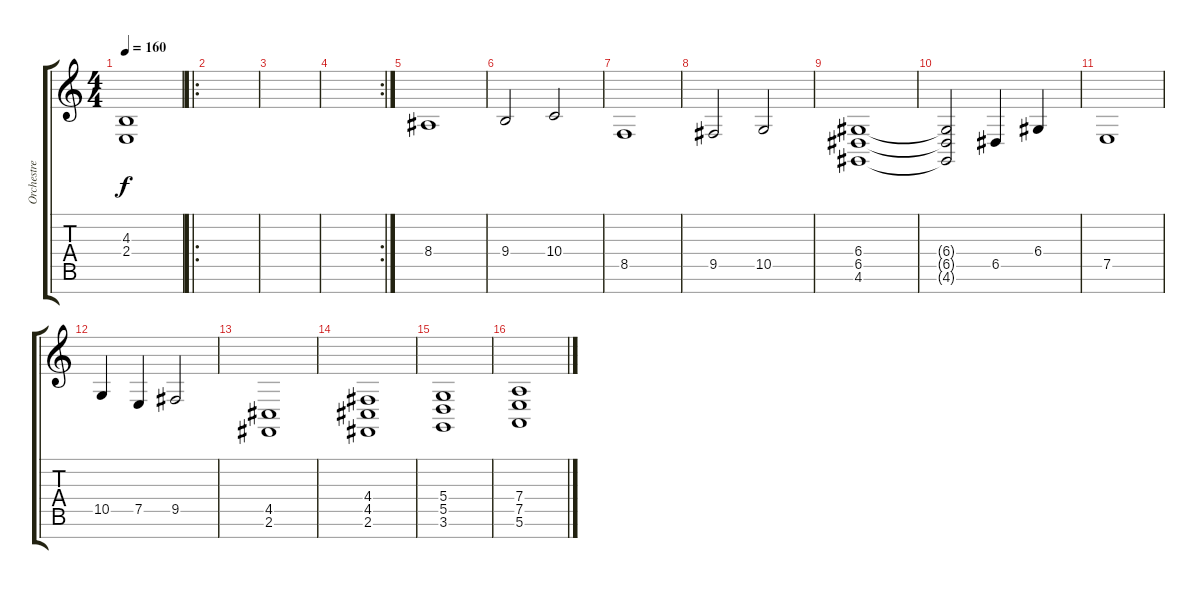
\track ("Orchestre" "Orchestre") {instrument stringensemble2}
\staff {score tabs}
\tuning (E4 B3 G3 D3 A2 E2 B1) {hide}
\ts (4 4)
\tempo 160
\clef g2
\ks c
(4.3{t} 2.4{t}).1{dy f} |
\ro
|
|
\rc 2
|
8.4.1 |
9.4.2 10.4.2 |
8.5.1 |
9.5.2 10.5.2 |
(6.4 6.5 4.6).1 |
(6.4{t} 6.5{t} 4.6{t}).2 6.5.4 6.4.4 |
7.5.1 |
10.5.4 7.5.4 9.5.2 |
(4.5 2.6).1 |
(4.4 4.5 2.6).1 |
(5.4 5.5 3.6).1 |
(7.4 7.5 5.6).1
